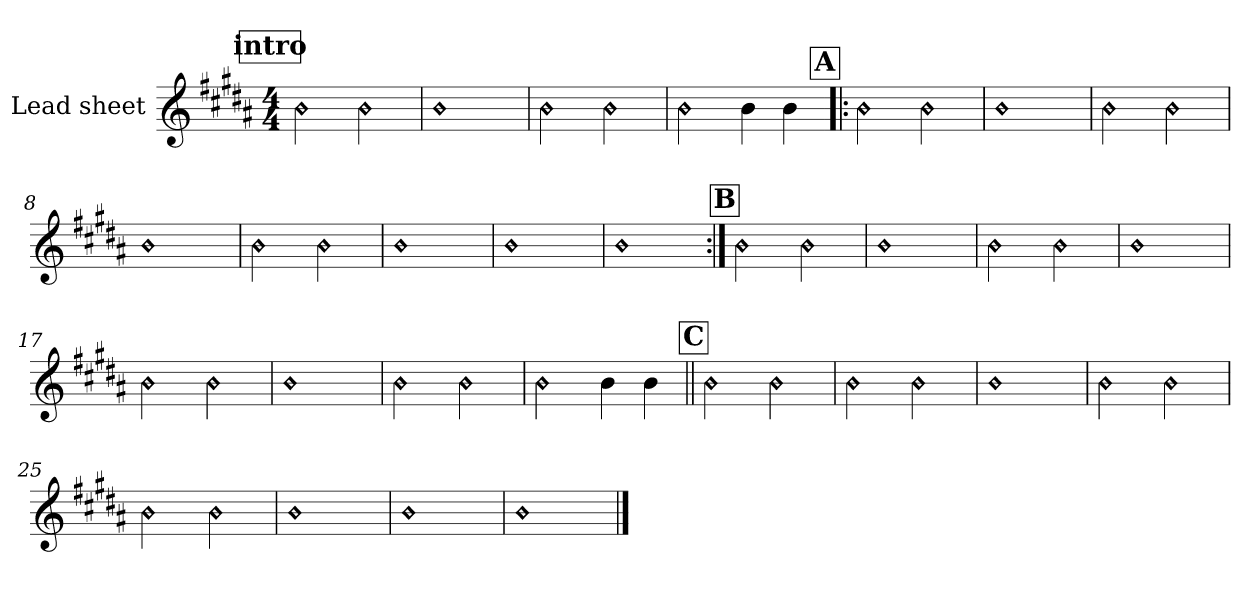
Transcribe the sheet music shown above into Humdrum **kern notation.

**kern
*part1
*staff1
*I"Lead sheet
*clefG2
*k[f#c#g#d#a#]
*g#:
*M4/4
!!LO:REH:place=s1:a:t=intro
=1||
!LO:N:head=diamond
2b
!LO:N:head=diamond
2b
=2
!LO:N:head=diamond
1b
=3
!LO:N:head=diamond
2b
!LO:N:head=diamond
2b
=4
!LO:N:head=diamond
2b
4b\
4b\
!!LO:LB:g=z
!!LO:REH:place=s1:a:t=A
=5!|:
!LO:N:head=diamond
2b
!LO:N:head=diamond
2b
=6
!LO:N:head=diamond
1b
=7
!LO:N:head=diamond
2b
!LO:N:head=diamond
2b
=8
!LO:N:head=diamond
1b
!!LO:LB:g=z
=9
!LO:N:head=diamond
2b
!LO:N:head=diamond
2b
=10
!LO:N:head=diamond
1b
=11
!LO:N:head=diamond
1b
=12
!LO:N:head=diamond
1b
!!LO:LB:g=z
!!LO:REH:place=s1:a:t=B
=13:|!
!LO:N:head=diamond
2b
!LO:N:head=diamond
2b
=14
!LO:N:head=diamond
1b
=15
!LO:N:head=diamond
2b
!LO:N:head=diamond
2b
=16
!LO:N:head=diamond
1b
!!LO:LB:g=z
=17
!LO:N:head=diamond
2b
!LO:N:head=diamond
2b
=18
!LO:N:head=diamond
1b
=19
!LO:N:head=diamond
2b
!LO:N:head=diamond
2b
=20
!LO:N:head=diamond
2b
4b\
4b\
!!LO:LB:g=z
!!LO:REH:place=s1:a:t=C
=21||
!LO:N:head=diamond
2b
!LO:N:head=diamond
2b
=22
!LO:N:head=diamond
2b
!LO:N:head=diamond
2b
=23
!LO:N:head=diamond
1b
=24
!LO:N:head=diamond
2b
!LO:N:head=diamond
2b
!!LO:LB:g=z
=25
!LO:N:head=diamond
2b
!LO:N:head=diamond
2b
=26
!LO:N:head=diamond
1b
=27
!LO:N:head=diamond
1b
=28
!LO:N:head=diamond
1b
==
*-
